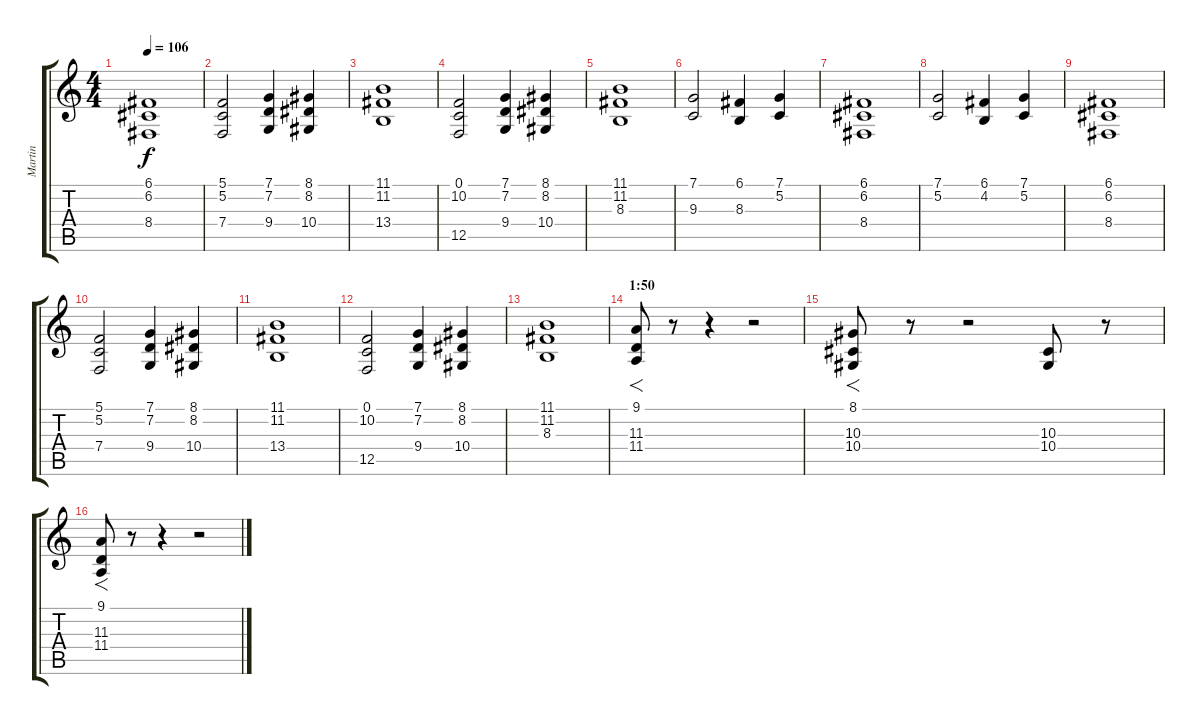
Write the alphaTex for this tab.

\track ("Martin" "Martin") {instrument choiraahs}
\staff {score tabs}
\tuning (C4 G3 Eb3 Bb2 F2 C2) {hide}
\ts (4 4)
\tempo 106
\clef g2
\ks c
(6.1 6.2 8.4).1{dy f} |
(5.1 5.2 7.4).2 (7.1 7.2 9.4).4 (8.1 8.2 10.4).4 |
(11.1 11.2 13.4).1 |
(0.1 10.2 12.5).2 (7.1 7.2 9.4).4 (8.1 8.2 10.4).4 |
(11.1 11.2 8.3).1 |
(7.1 9.3).2 (6.1 8.3).4 (7.1 5.2).4 |
(6.1 6.2 8.4).1 |
(7.1 5.2).2 (6.1 4.2).4 (7.1 5.2).4 |
(6.1 6.2 8.4).1 |
(5.1 5.2 7.4).2 (7.1 7.2 9.4).4 (8.1 8.2 10.4).4 |
(11.1 11.2 13.4).1 |
(0.1 10.2 12.5).2 (7.1 7.2 9.4).4 (8.1 8.2 10.4).4 |
(11.1 11.2 8.3).1 |
\section ("" "1:50")
(9.1 11.3 11.4).8{f} r.8 r.4 r.2 |
(8.1 10.3 10.4).8{f} r.8 r.2 (10.3 10.4).8 r.8 |
(9.1 11.3 11.4).8{f} r.8 r.4 r.2
